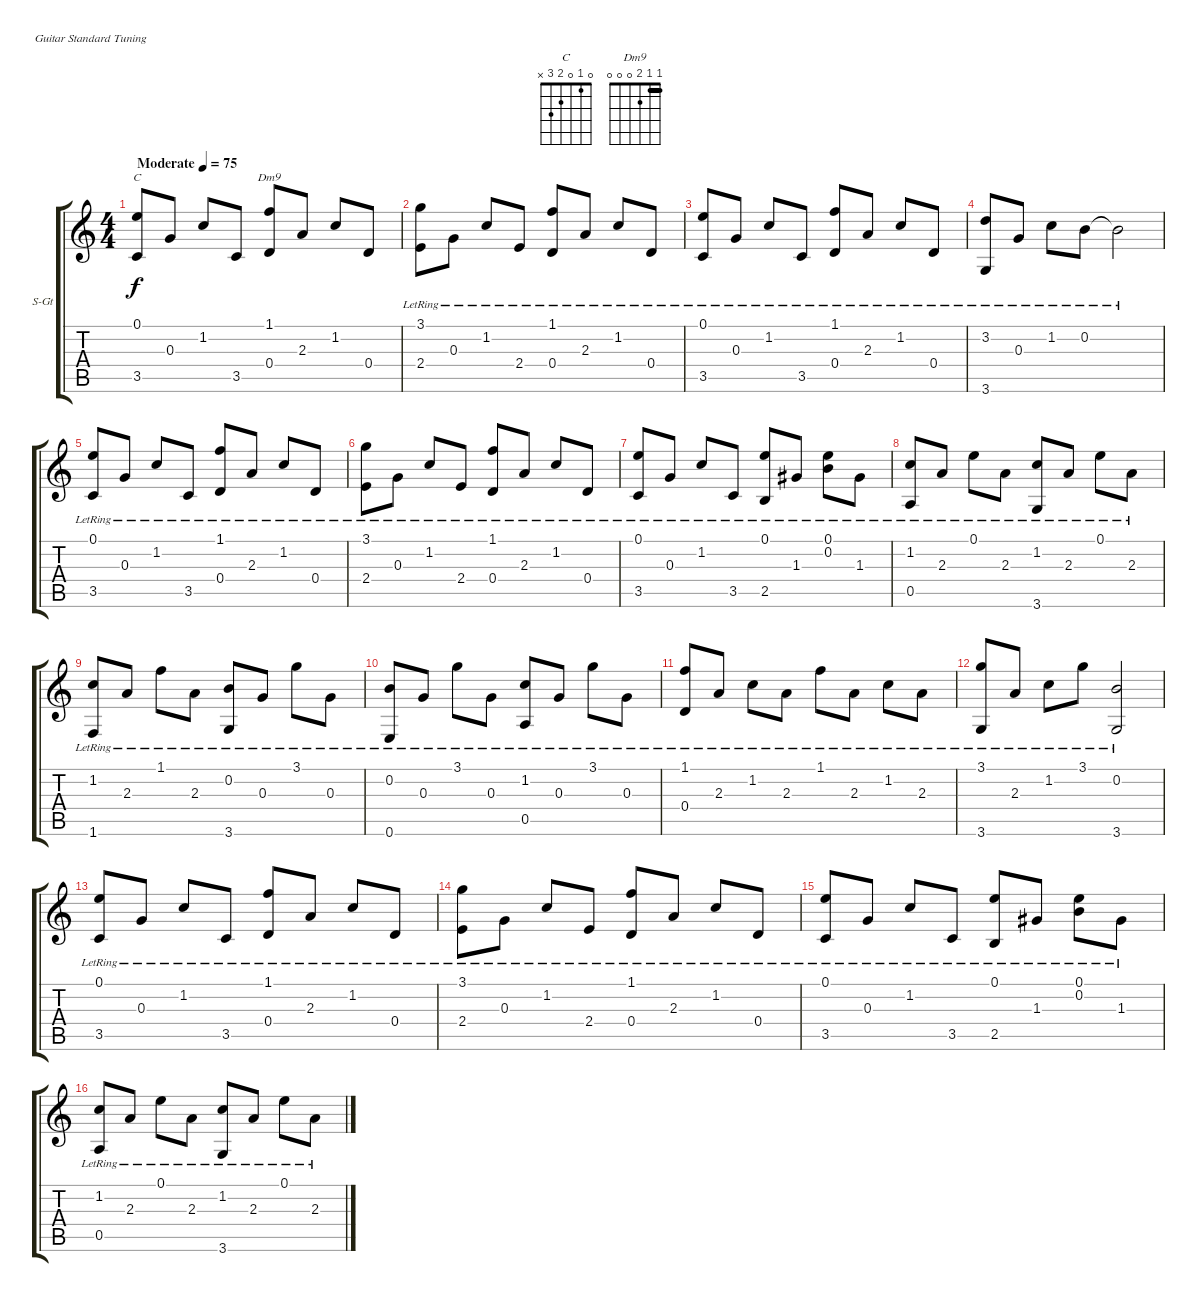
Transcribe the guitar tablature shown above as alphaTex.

\bracketExtendMode groupsimilarinstruments
\firstSystemTrackNameOrientation horizontal
\otherSystemsTrackNameOrientation horizontal
\track ("¼ªËû1" "S-Gt") {solo instrument acousticguitarsteel}
\staff {score tabs}
\tuning (E4 B3 G3 D3 A2 E2)
\chord ("C" 0 1 0 2 3 x) {showfingering false}
\chord ("Dm9" 1 1 2 0 0 0) {showfingering false barre 1}
\ts (4 4)
\beaming (8 2 2 2 2)
\tempo (75 "Moderate")
\clef g2
\ks c
(0.1 3.5).8{ch "C" dy f instrument acousticguitarsteel} 0.3.8 1.2.8 3.5.8 (1.1 0.4).8{ch "Dm9"} 2.3.8 1.2.8 0.4.8 |
(3.1{lr} 2.4{lr}).8 0.3{lr}.8 1.2{lr}.8 2.4{lr}.8 (1.1{lr} 0.4{lr}).8 2.3{lr}.8 1.2{lr}.8 0.4{lr}.8 |
(0.1{lr} 3.5{lr}).8 0.3{lr}.8 1.2{lr}.8{txt ""} 3.5{lr}.8 (1.1{lr} 0.4{lr}).8 2.3{lr}.8 1.2{lr}.8 0.4{lr}.8 |
(3.2{lr} 3.6{lr}).8 0.3{lr}.8 1.2{lr}.8 0.2{lr}.8 0.2{lr t}.2 |
(0.1{lr} 3.5{lr}).8 0.3{lr}.8 1.2{lr}.8 3.5{lr}.8 (1.1{lr} 0.4{lr}).8 2.3{lr}.8 1.2{lr}.8 0.4{lr}.8 |
(3.1{lr} 2.4{lr}).8 0.3{lr}.8 1.2{lr}.8 2.4{lr}.8 (1.1{lr} 0.4{lr}).8 2.3{lr}.8 1.2{lr}.8 0.4{lr}.8 |
(0.1{lr} 3.5{lr}).8 0.3{lr}.8 1.2{lr}.8 3.5{lr}.8 (0.1{lr} 2.5{lr}).8 1.3{lr}.8 (0.1{lr} 0.2{lr}).8 1.3{lr}.8 |
(1.2{lr} 0.5{lr}).8 2.3{lr}.8 0.1{lr}.8 2.3{lr}.8 (1.2{lr} 3.6{lr}).8 2.3{lr}.8 0.1{lr}.8 2.3{lr}.8 |
(1.2{lr} 1.6{lr}).8 2.3{lr}.8 1.1{lr}.8 2.3{lr}.8 (0.2{lr} 3.6{lr}).8 0.3{lr}.8 3.1{lr}.8 0.3{lr}.8 |
(0.2{lr} 0.6{lr}).8 0.3{lr}.8 3.1{lr}.8 0.3{lr}.8 (1.2{lr} 0.5{lr}).8 0.3{lr}.8 3.1{lr}.8 0.3{lr}.8 |
(1.1{lr} 0.4{lr}).8 2.3{lr}.8 1.2{lr}.8 2.3{lr}.8 1.1{lr}.8 2.3{lr}.8 1.2{lr}.8 2.3{lr}.8 |
(3.1{lr} 3.6{lr}).8 2.3{lr}.8 1.2{lr}.8 3.1{lr}.8 (0.2{lr} 3.6{lr}).2 |
(0.1{lr} 3.5{lr}).8 0.3{lr}.8 1.2{lr}.8 3.5{lr}.8 (1.1{lr} 0.4{lr}).8 2.3{lr}.8 1.2{lr}.8 0.4{lr}.8 |
(3.1{lr} 2.4{lr}).8 0.3{lr}.8 1.2{lr}.8 2.4{lr}.8 (1.1{lr} 0.4{lr}).8 2.3{lr}.8 1.2{lr}.8 0.4{lr}.8 |
(0.1{lr} 3.5{lr}).8 0.3{lr}.8 1.2{lr}.8 3.5{lr}.8 (0.1{lr} 2.5{lr}).8 1.3{lr}.8 (0.1{lr} 0.2{lr}).8 1.3{lr}.8 |
(1.2{lr} 0.5{lr}).8 2.3{lr}.8 0.1{lr}.8 2.3{lr}.8 (1.2{lr} 3.6{lr}).8 2.3{lr}.8 0.1{lr}.8 2.3{lr}.8
